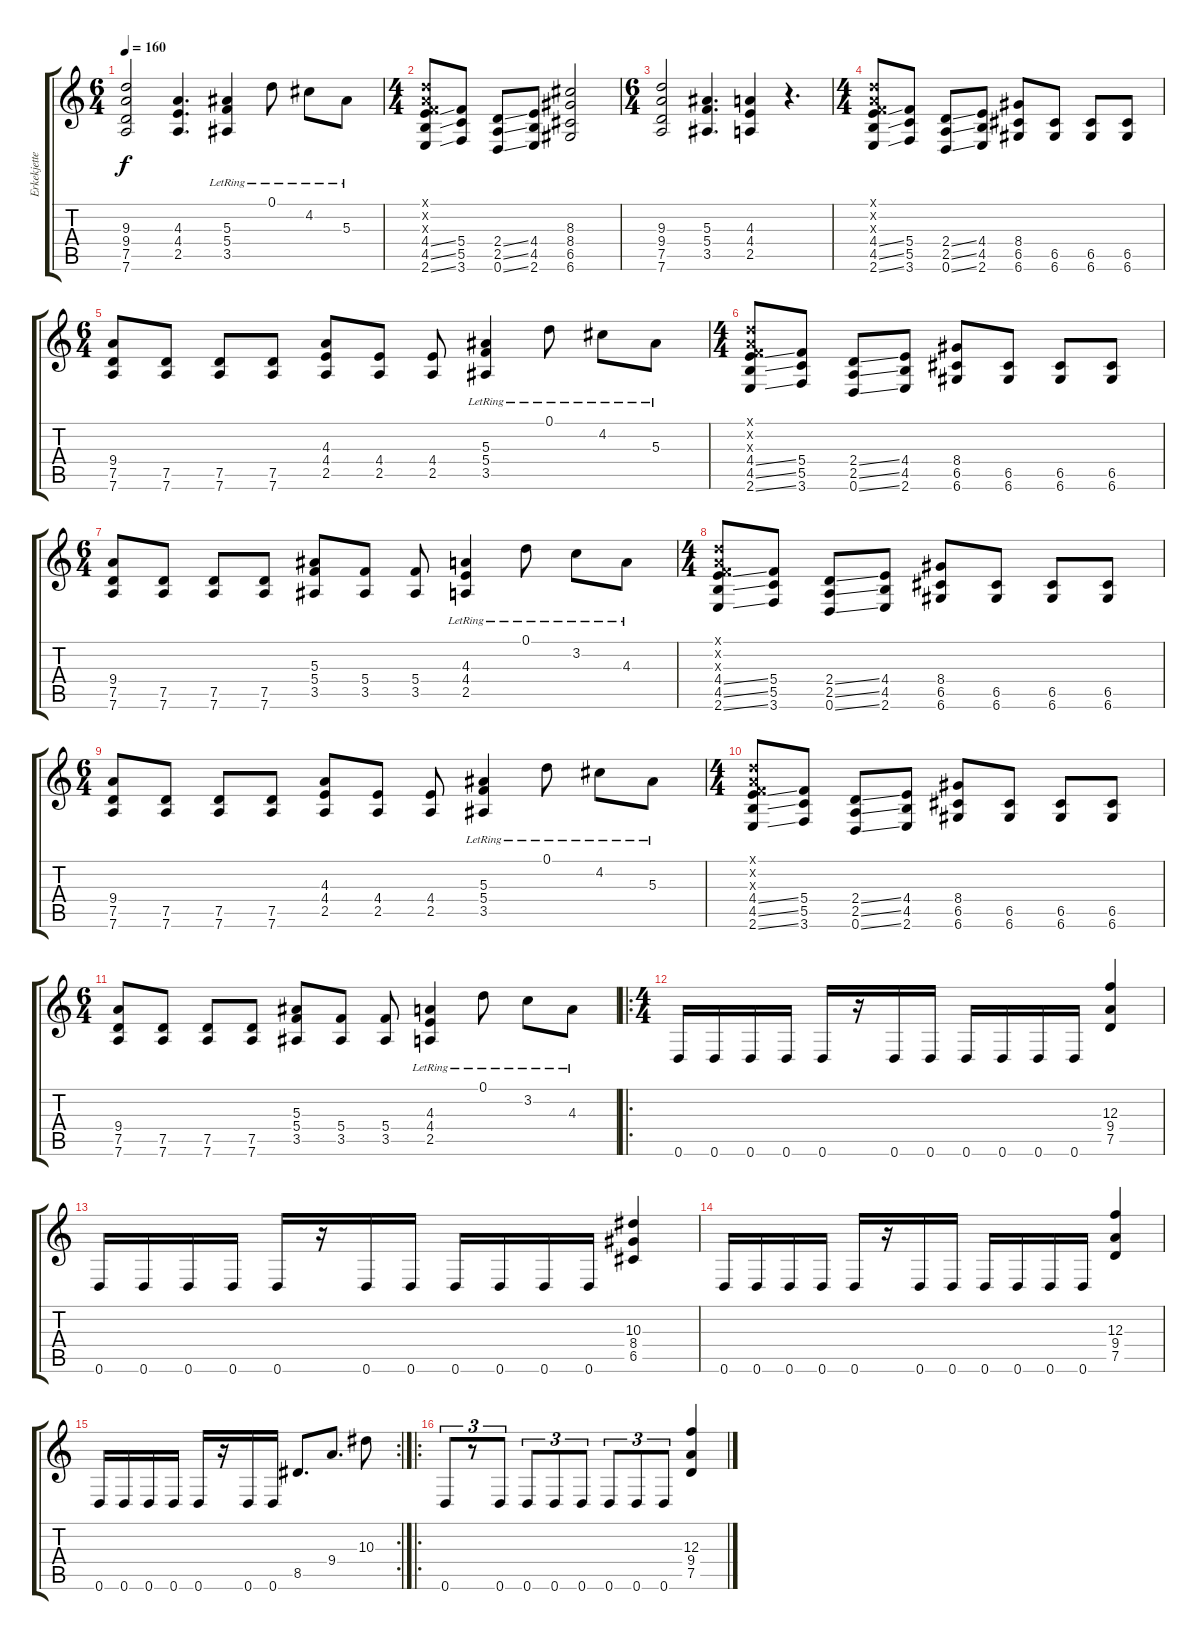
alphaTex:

\track ("Erkekjetter Silenoz" "Erkekjette") {instrument distortionguitar}
\staff {score tabs}
\tuning (D4 A3 F3 C3 G2 D2) {hide}
\ts (6 4)
\tempo 160
\clef g2
\ks c
(9.3 9.4 7.5 7.6).2{dy f} (4.3 4.4 2.5).4{d} (5.3{lr} 5.4{lr} 3.5{lr}).4 0.1{lr}.8 4.2{lr}.8 5.3{lr}.8 |
\ts (4 4)
(0.1{x} 0.2{x} 0.3{x} 4.4{ss} 4.5{ss} 2.6{ss}).8 (5.4 5.5 3.6).8 (2.4{ss} 2.5{ss} 0.6{ss}).8 (4.4 4.5 2.6).8 (8.3 8.4 6.5 6.6).2 |
\ts (6 4)
(9.3 9.4 7.5 7.6).2 (5.3 5.4 3.5).4{d} (4.3 4.4 2.5).4 r.4{d} |
\ts (4 4)
(0.1{x} 0.2{x} 0.3{x} 4.4{ss} 4.5{ss} 2.6{ss}).8 (5.4 5.5 3.6).8 (2.4{ss} 2.5{ss} 0.6{ss}).8 (4.4 4.5 2.6).8 (8.4 6.5 6.6).8 (6.5 6.6).8 (6.5 6.6).8 (6.5 6.6).8 |
\ts (6 4)
(9.4 7.5 7.6).8 (7.5 7.6).8 (7.5 7.6).8 (7.5 7.6).8 (4.3 4.4 2.5).8 (4.4 2.5).8 (4.4 2.5).8 (5.3{lr} 5.4{lr} 3.5{lr}).4 0.1{lr}.8 4.2{lr}.8 5.3{lr}.8 |
\ts (4 4)
(0.1{x} 0.2{x} 0.3{x} 4.4{ss} 4.5{ss} 2.6{ss}).8 (5.4 5.5 3.6).8 (2.4{ss} 2.5{ss} 0.6{ss}).8 (4.4 4.5 2.6).8 (8.4 6.5 6.6).8 (6.5 6.6).8 (6.5 6.6).8 (6.5 6.6).8 |
\ts (6 4)
(9.4 7.5 7.6).8 (7.5 7.6).8 (7.5 7.6).8 (7.5 7.6).8 (5.3 5.4 3.5).8 (5.4 3.5).8 (5.4 3.5).8 (4.3{lr} 4.4{lr} 2.5{lr}).4 0.1{lr}.8 3.2{lr}.8 4.3{lr}.8 |
\ts (4 4)
(0.1{x} 0.2{x} 0.3{x} 4.4{ss} 4.5{ss} 2.6{ss}).8 (5.4 5.5 3.6).8 (2.4{ss} 2.5{ss} 0.6{ss}).8 (4.4 4.5 2.6).8 (8.4 6.5 6.6).8 (6.5 6.6).8 (6.5 6.6).8 (6.5 6.6).8 |
\ts (6 4)
(9.4 7.5 7.6).8 (7.5 7.6).8 (7.5 7.6).8 (7.5 7.6).8 (4.3 4.4 2.5).8 (4.4 2.5).8 (4.4 2.5).8 (5.3{lr} 5.4{lr} 3.5{lr}).4 0.1{lr}.8 4.2{lr}.8 5.3{lr}.8 |
\ts (4 4)
(0.1{x} 0.2{x} 0.3{x} 4.4{ss} 4.5{ss} 2.6{ss}).8 (5.4 5.5 3.6).8 (2.4{ss} 2.5{ss} 0.6{ss}).8 (4.4 4.5 2.6).8 (8.4 6.5 6.6).8 (6.5 6.6).8 (6.5 6.6).8 (6.5 6.6).8 |
\ts (6 4)
(9.4 7.5 7.6).8 (7.5 7.6).8 (7.5 7.6).8 (7.5 7.6).8 (5.3 5.4 3.5).8 (5.4 3.5).8 (5.4 3.5).8 (4.3{lr} 4.4{lr} 2.5{lr}).4 0.1{lr}.8 3.2{lr}.8 4.3{lr}.8 |
\ro
\ts (4 4)
0.6.16 0.6.16 0.6.16 0.6.16 0.6.16 r.16 0.6.16 0.6.16 0.6.16 0.6.16 0.6.16 0.6.16 (12.3 9.4 7.5).4 |
0.6.16 0.6.16 0.6.16 0.6.16 0.6.16 r.16 0.6.16 0.6.16 0.6.16 0.6.16 0.6.16 0.6.16 (10.3 8.4 6.5).4 |
0.6.16 0.6.16 0.6.16 0.6.16 0.6.16 r.16 0.6.16 0.6.16 0.6.16 0.6.16 0.6.16 0.6.16 (12.3 9.4 7.5).4 |
\rc 2
0.6.16 0.6.16 0.6.16 0.6.16 0.6.16 r.16 0.6.16 0.6.16 8.5.8{d} 9.4.8{d} 10.3.8 |
\ro
0.6.8{tu (3 2)} r.8{tu (3 2)} 0.6.8{tu (3 2)} 0.6.8{tu (3 2)} 0.6.8{tu (3 2)} 0.6.8{tu (3 2)} 0.6.8{tu (3 2)} 0.6.8{tu (3 2)} 0.6.8{tu (3 2)} (12.3 9.4 7.5).4
